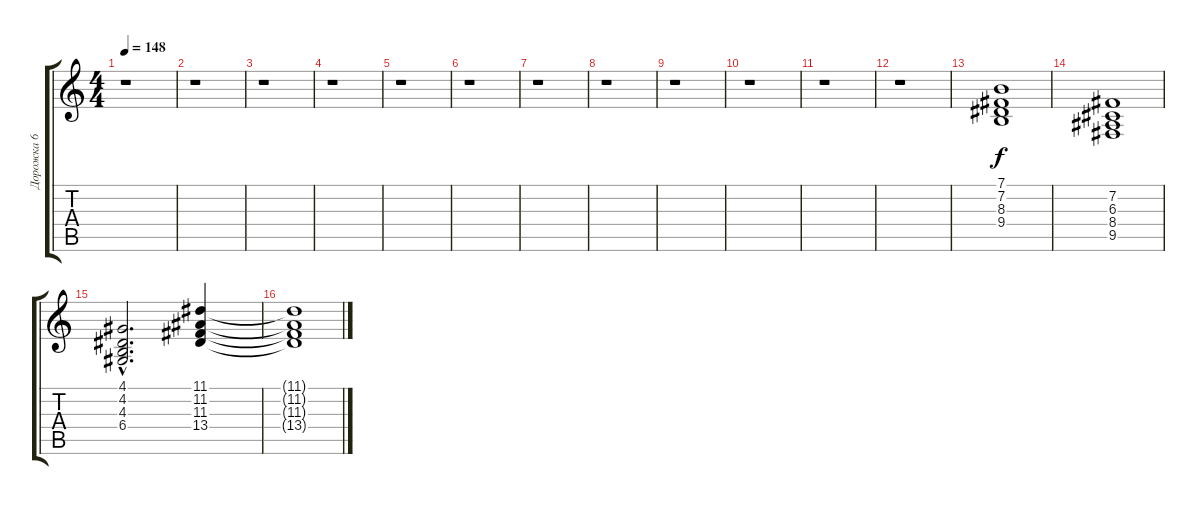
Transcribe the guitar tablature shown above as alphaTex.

\track ("Дорожка 6" "Дорожка 6") {instrument stringensemble2}
\staff {score tabs}
\tuning (E4 B3 G3 D3 A2 E2) {hide}
\ts (4 4)
\tempo 148
\clef g2
\ks c
r.1{dy f} |
r.1 |
r.1 |
r.1 |
r.1 |
r.1 |
r.1 |
r.1 |
r.1 |
r.1 |
r.1 |
r.1 |
(7.1 7.2 8.3 9.4).1 |
(7.2 6.3 8.4 9.5).1 |
(4.1{hac} 4.2{hac} 4.3{hac} 6.4{hac}).2{d} (11.1 11.2 11.3 13.4).4 |
(11.1{t} 11.2{t} 11.3{t} 13.4{t}).1
